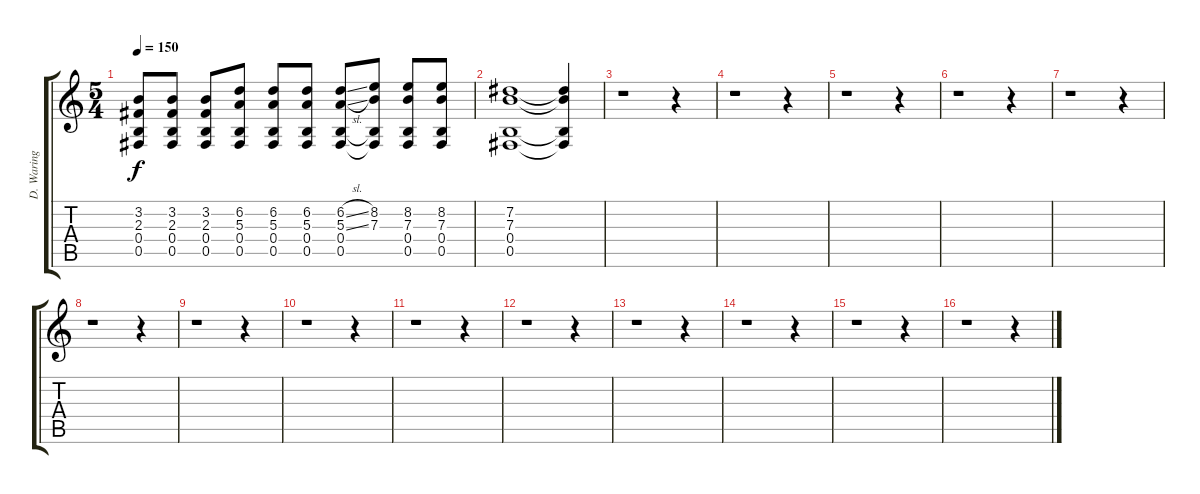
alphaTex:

\track ("D. Waring Lead Gtr." "D. Waring ") {instrument electricguitarclean}
\staff {score tabs}
\tuning (Db4 Ab3 E3 B2 Gb2 Db2) {hide}
\ts (5 4)
\tempo 150
\clef g2
\ks c
(3.2 2.3 0.4 0.5).8{dy f} (3.2 2.3 0.4 0.5).8 (3.2 2.3 0.4 0.5).8 (6.2 5.3 0.4 0.5).8 (6.2 5.3 0.4 0.5).8 (6.2 5.3 0.4 0.5).8 (6.2{sl} 5.3{sl} 0.4 0.5).8 (8.2 7.3 0.4{t} 0.5{t}).8 (8.2 7.3 0.4 0.5).8 (8.2 7.3 0.4 0.5).8 |
(7.2 7.3 0.4 0.5).1 (7.2{t} 7.3{t} 0.4{t} 0.5{t}).4 |
r.1 r.4 |
r.1 r.4 |
r.1 r.4 |
r.1 r.4 |
r.1 r.4 |
r.1 r.4 |
r.1 r.4 |
r.1 r.4 |
r.1 r.4 |
r.1 r.4 |
r.1 r.4 |
r.1 r.4 |
r.1 r.4 |
r.1 r.4
